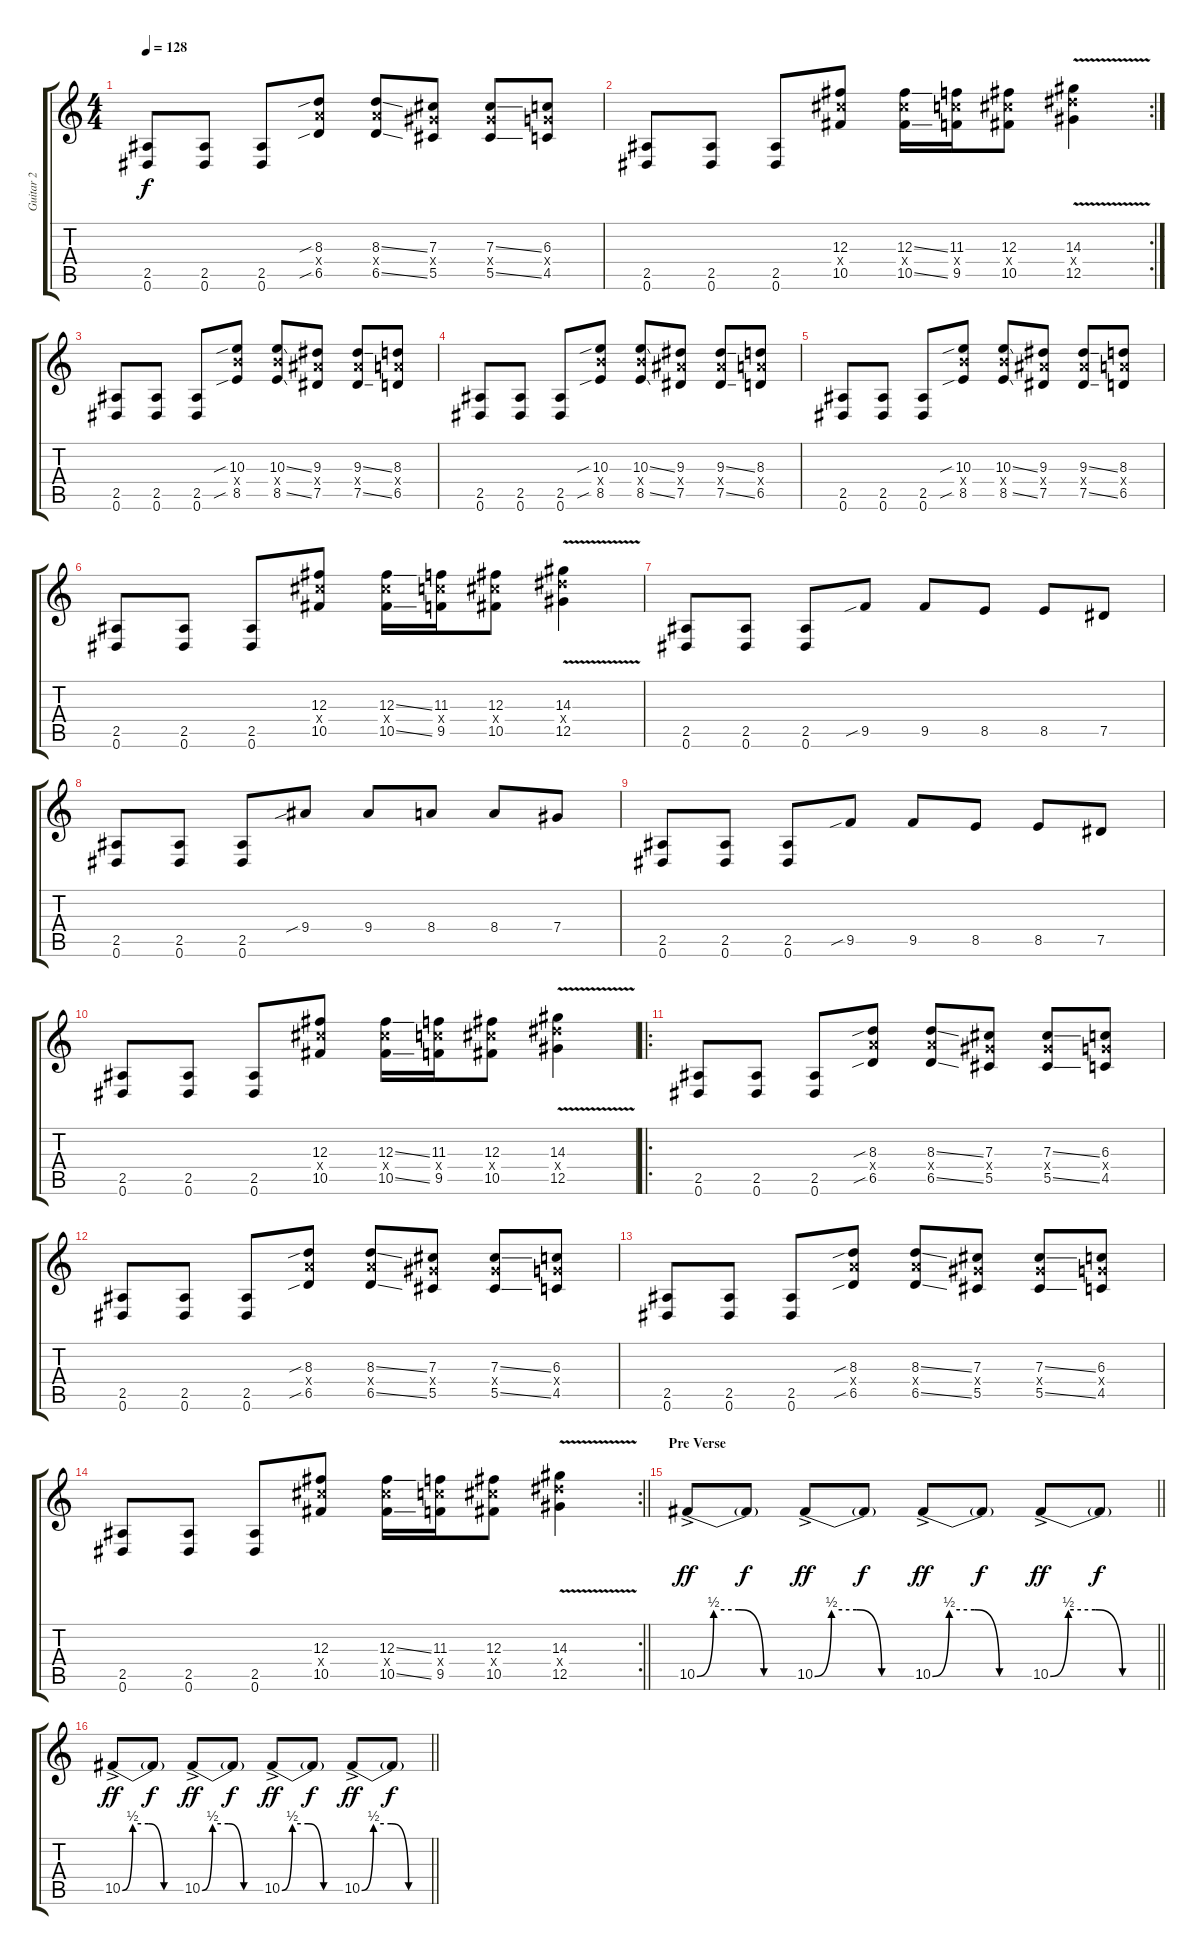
\track ("Guitar 2" "Guitar 2") {instrument distortionguitar}
\staff {score tabs}
\tuning (Eb4 Bb3 Gb3 Db3 Ab2 Eb2) {hide}
\ts (4 4)
\tempo 128
\clef g2
\ks c
(2.5 0.6).8{dy f} (2.5 0.6).8 (2.5 0.6).8 (8.3{sib} 8.4{x} 6.5{sib}).8 (8.3{ss} 8.4{x} 6.5{ss}).8 (7.3 7.4{x} 5.5).8 (7.3{ss} 7.4{x} 5.5{ss}).8 (6.3 6.4{x} 4.5).8 |
\rc 2
(2.5 0.6).8 (2.5 0.6).8 (2.5 0.6).8 (12.3 12.4{x} 10.5).8 (12.3{ss} 12.4{x} 10.5{ss}).16 (11.3 11.4{x} 9.5).16 (12.3 12.4{x} 10.5).8 (14.3{v} 14.4{v x} 12.5{v}).4 |
(2.5 0.6).8 (2.5 0.6).8 (2.5 0.6).8 (10.3{sib} 10.4{x} 8.5{sib}).8 (10.3{ss} 10.4{x} 8.5{ss}).8 (9.3 9.4{x} 7.5).8 (9.3{ss} 9.4{x} 7.5{ss}).8 (8.3 8.4{x} 6.5).8 |
(2.5 0.6).8 (2.5 0.6).8 (2.5 0.6).8 (10.3{sib} 10.4{x} 8.5{sib}).8 (10.3{ss} 10.4{x} 8.5{ss}).8 (9.3 9.4{x} 7.5).8 (9.3{ss} 9.4{x} 7.5{ss}).8 (8.3 8.4{x} 6.5).8 |
(2.5 0.6).8 (2.5 0.6).8 (2.5 0.6).8 (10.3{sib} 10.4{x} 8.5{sib}).8 (10.3{ss} 10.4{x} 8.5{ss}).8 (9.3 9.4{x} 7.5).8 (9.3{ss} 9.4{x} 7.5{ss}).8 (8.3 8.4{x} 6.5).8 |
(2.5 0.6).8 (2.5 0.6).8 (2.5 0.6).8 (12.3 12.4{x} 10.5).8 (12.3{ss} 12.4{x} 10.5{ss}).16 (11.3 11.4{x} 9.5).16 (12.3 12.4{x} 10.5).8 (14.3{v} 14.4{v x} 12.5{v}).4 |
(2.5 0.6).8 (2.5 0.6).8 (2.5 0.6).8 9.5{sib}.8 9.5.8 8.5.8 8.5.8 7.5.8 |
(2.5 0.6).8 (2.5 0.6).8 (2.5 0.6).8 9.4{sib}.8 9.4.8 8.4.8 8.4.8 7.4.8 |
(2.5 0.6).8 (2.5 0.6).8 (2.5 0.6).8 9.5{sib}.8 9.5.8 8.5.8 8.5.8 7.5.8 |
(2.5 0.6).8 (2.5 0.6).8 (2.5 0.6).8 (12.3 12.4{x} 10.5).8 (12.3{ss} 12.4{x} 10.5{ss}).16 (11.3 11.4{x} 9.5).16 (12.3 12.4{x} 10.5).8 (14.3{v} 14.4{v x} 12.5{v}).4 |
\ro
(2.5 0.6).8 (2.5 0.6).8 (2.5 0.6).8 (8.3{sib} 8.4{x} 6.5{sib}).8 (8.3{ss} 8.4{x} 6.5{ss}).8 (7.3 7.4{x} 5.5).8 (7.3{ss} 7.4{x} 5.5{ss}).8 (6.3 6.4{x} 4.5).8 |
(2.5 0.6).8 (2.5 0.6).8 (2.5 0.6).8 (8.3{sib} 8.4{x} 6.5{sib}).8 (8.3{ss} 8.4{x} 6.5{ss}).8 (7.3 7.4{x} 5.5).8 (7.3{ss} 7.4{x} 5.5{ss}).8 (6.3 6.4{x} 4.5).8 |
(2.5 0.6).8 (2.5 0.6).8 (2.5 0.6).8 (8.3{sib} 8.4{x} 6.5{sib}).8 (8.3{ss} 8.4{x} 6.5{ss}).8 (7.3 7.4{x} 5.5).8 (7.3{ss} 7.4{x} 5.5{ss}).8 (6.3 6.4{x} 4.5).8 |
\rc 2
\barLineRight lightlight
(2.5 0.6).8 (2.5 0.6).8 (2.5 0.6).8 (12.3 12.4{x} 10.5).8 (12.3{ss} 12.4{x} 10.5{ss}).16 (11.3 11.4{x} 9.5).16 (12.3 12.4{x} 10.5).8 (14.3{v} 14.4{v x} 12.5{v}).4 |
\section ("" "Pre Verse")
\barLineRight lightlight
10.5{be (custom 0 0 10 2 25 2 40 0 60 0) ac}.8{dy ff} 10.5{t}.8{dy f} 10.5{be (custom 0 0 10 2 25 2 40 0 60 0) ac}.8{dy ff} 10.5{t}.8{dy f} 10.5{be (custom 0 0 10 2 25 2 40 0 60 0) ac}.8{dy ff} 10.5{t}.8{dy f} 10.5{be (custom 0 0 10 2 25 2 40 0 60 0) ac}.8{dy ff} 10.5{t}.8{dy f} |
\barLineRight lightlight
10.5{be (custom 0 0 10 2 25 2 40 0 60 0) ac}.8{dy ff} 10.5{t}.8{dy f} 10.5{be (custom 0 0 10 2 25 2 40 0 60 0) ac}.8{dy ff} 10.5{t}.8{dy f} 10.5{be (custom 0 0 10 2 25 2 40 0 60 0) ac}.8{dy ff} 10.5{t}.8{dy f} 10.5{be (custom 0 0 10 2 25 2 40 0 60 0) ac}.8{dy ff} 10.5{t}.8{dy f}
